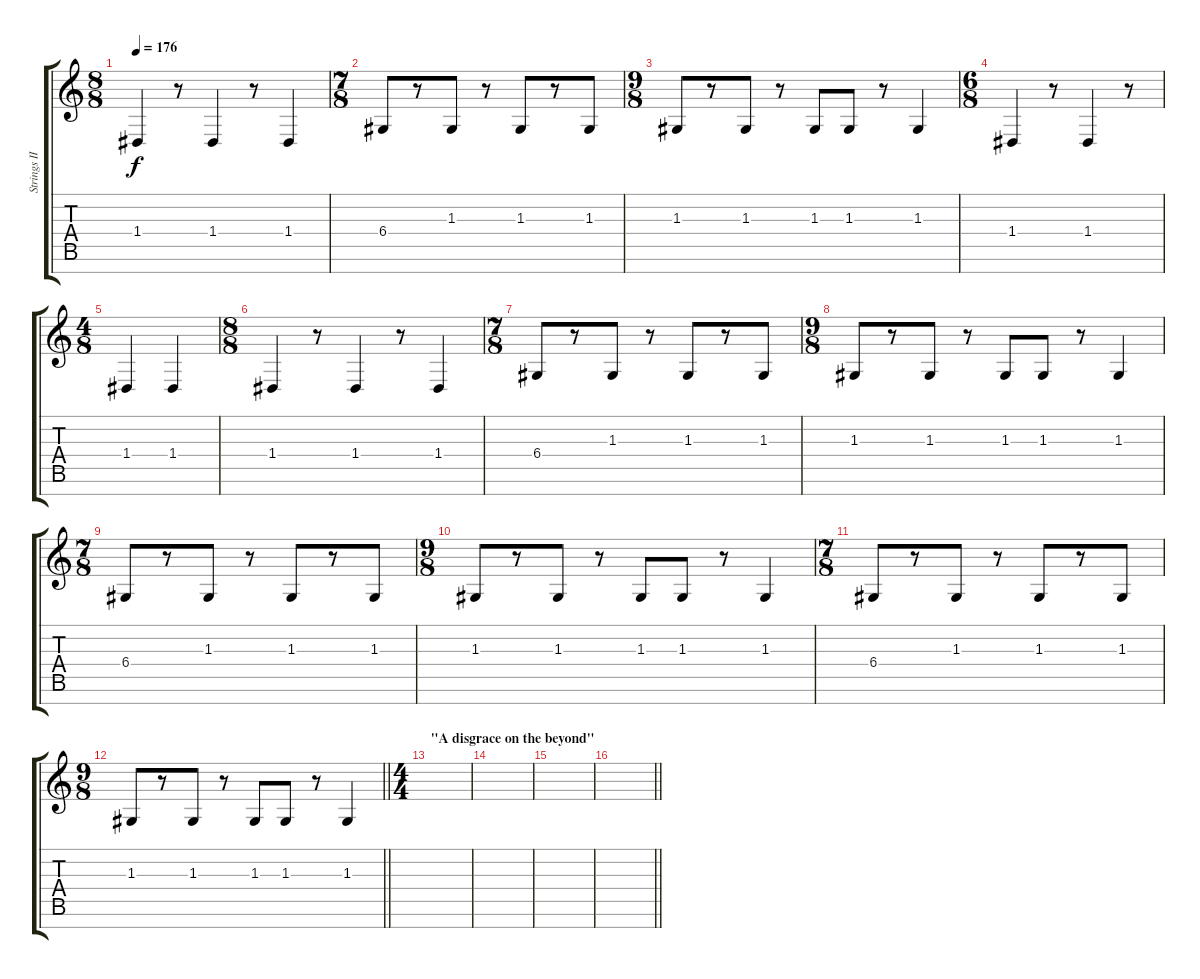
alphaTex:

\track ("Strings III" "Strings II") {instrument stringensemble1}
\staff {score tabs}
\tuning (E4 B3 G3 D3 A2 E2 B1) {hide}
\ts (8 8)
\tempo 176
\clef g2
\ks c
1.4.4{dy f} r.8 1.4.4 r.8 1.4.4 |
\ts (7 8)
6.4.8 r.8 1.3.8 r.8 1.3.8 r.8 1.3.8 |
\ts (9 8)
1.3.8 r.8 1.3.8 r.8 1.3.8 1.3.8 r.8 1.3.4 |
\ts (6 8)
1.4.4 r.8 1.4.4 r.8 |
\ts (4 8)
1.4.4 1.4.4 |
\ts (8 8)
1.4.4 r.8 1.4.4 r.8 1.4.4 |
\ts (7 8)
6.4.8 r.8 1.3.8 r.8 1.3.8 r.8 1.3.8 |
\ts (9 8)
1.3.8 r.8 1.3.8 r.8 1.3.8 1.3.8 r.8 1.3.4 |
\ts (7 8)
6.4.8 r.8 1.3.8 r.8 1.3.8 r.8 1.3.8 |
\ts (9 8)
1.3.8 r.8 1.3.8 r.8 1.3.8 1.3.8 r.8 1.3.4 |
\ts (7 8)
6.4.8 r.8 1.3.8 r.8 1.3.8 r.8 1.3.8 |
\ts (9 8)
\barLineRight lightlight
1.3.8 r.8 1.3.8 r.8 1.3.8 1.3.8 r.8 1.3.4 |
\ts (4 4)
\section ("" "\"A disgrace on the beyond\"")
|
|
|
\barLineRight lightlight
